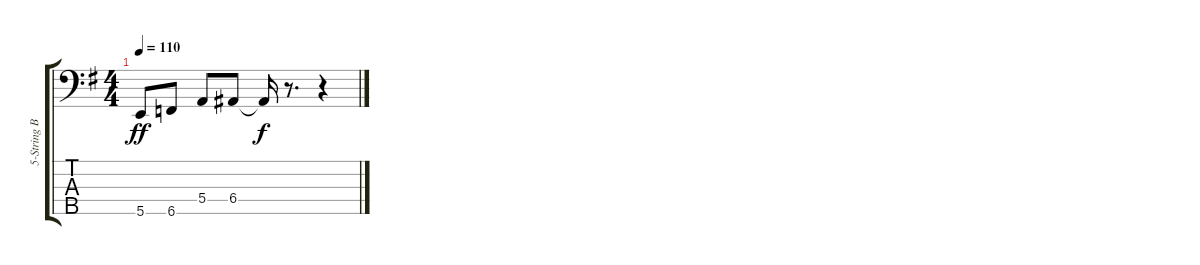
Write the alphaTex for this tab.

\track ("5-String Bass" "5-String B") {instrument electricbassfinger}
\staff {score tabs}
\tuning (G2 D2 A1 E1 B0) {hide}
\ts (4 4)
\tempo 110
\clef f4
\ks g
5.5.8{dy ff} 6.5.8 5.4.8 6.4.8 6.4{t}.16{dy f} r.8{d} r.4
